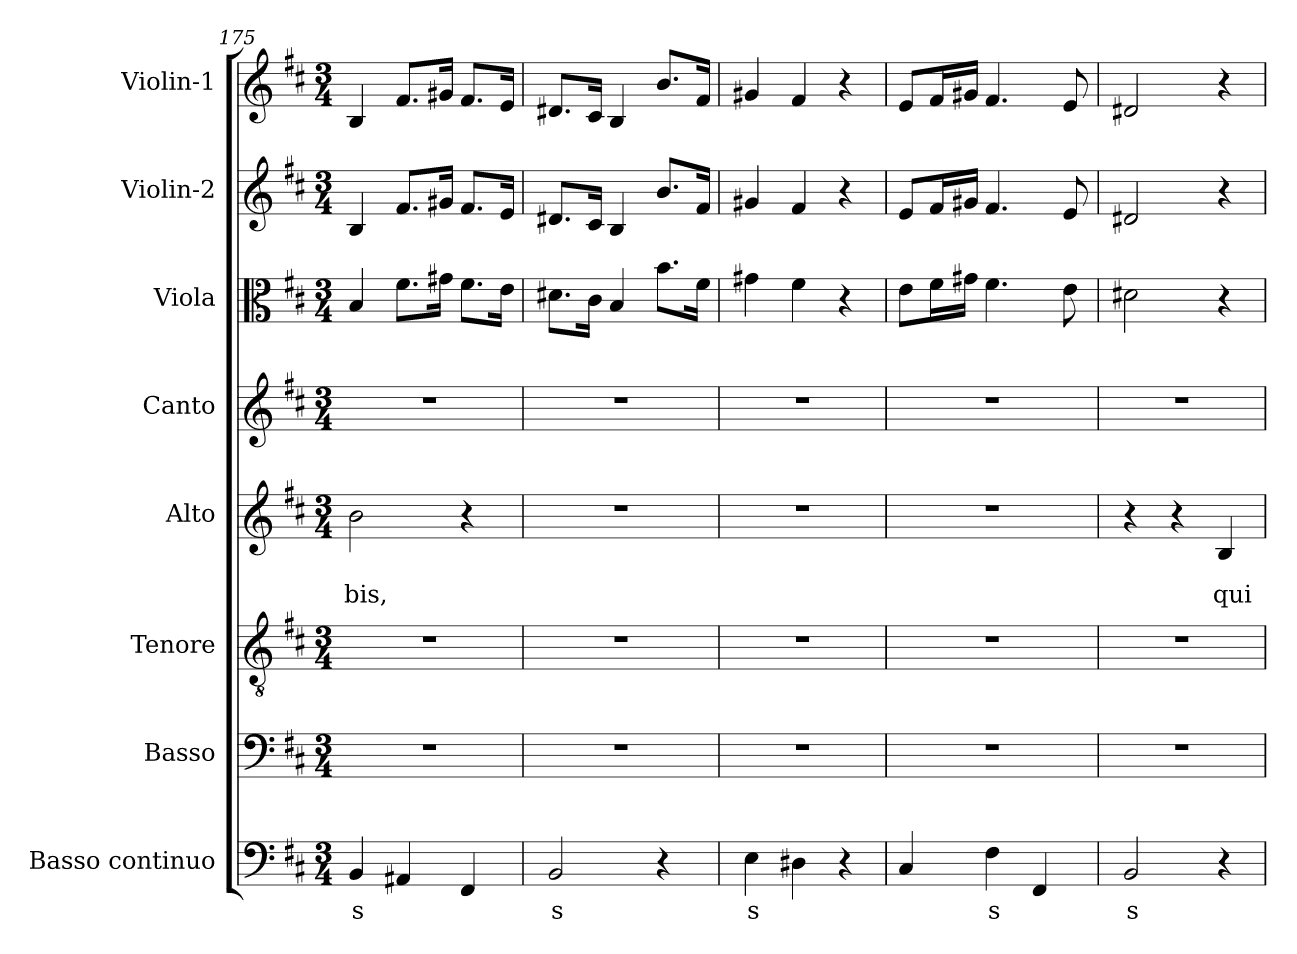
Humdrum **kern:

**kern	**text	**kern	**kern	**kern	**text	**text	**kern	**kern	**kern	**kern
*part8	*part8	*part7	*part6	*part5	*part5	*part5	*part4	*part3	*part2	*part1
*staff8	*staff8	*staff7	*staff6	*staff5	*staff5	*staff5	*staff4	*staff3	*staff2	*staff1
*I"Basso continuo	*	*I"Basso	*I"Tenore	*I"Alto	*	*	*I"Canto	*I"Viola	*I"Violin-2	*I"Violin-1
*I'BC	*	*I'B	*I'T	*I'A	*	*	*I'C	*I'Va	*I'V2	*I'V1
*clefF4	*	*clefF4	*clefGv2	*clefG2	*	*	*clefG2	*clefC3	*clefG2	*clefG2
*k[f#c#]	*	*k[f#c#]	*k[f#c#]	*k[f#c#]	*	*	*k[f#c#]	*k[f#c#]	*k[f#c#]	*k[f#c#]
*D:	*	*D:	*D:	*D:	*	*	*D:	*D:	*D:	*D:
*M3/4	*	*M3/4	*M3/4	*M3/4	*	*	*M3/4	*M3/4	*M3/4	*M3/4
=175	=175	=175	=175	=175	=175	=175	=175	=175	=175	=175
!	!LO:LY:b	!	!	!	!	!LO:LY:b	!	!	!	!
4BB/	s	2.r	2.r	2b\	.	-bis,	2.r	4B/	4B/	4B/
4AA#X/	.	.	.	.	.	.	.	8.f#\L	8.f#/L	8.f#/L
.	.	.	.	.	.	.	.	16g#X\Jk	16g#X/Jk	16g#X/Jk
4FF#/	.	.	.	4r	.	.	.	8.f#\L	8.f#/L	8.f#/L
.	.	.	.	.	.	.	.	16e\Jk	16e/Jk	16e/Jk
=176	=176	=176	=176	=176	=176	=176	=176	=176	=176	=176
!	!LO:LY:b	!	!	!	!	!	!	!	!	!
2BB/	s	2.r	2.r	2.r	.	.	2.r	8.d#X\L	8.d#X/L	8.d#X/L
.	.	.	.	.	.	.	.	16c#\Jk	16c#/Jk	16c#/Jk
.	.	.	.	.	.	.	.	4B/	4B/	4B/
4r	.	.	.	.	.	.	.	8.b\L	8.b/L	8.b/L
.	.	.	.	.	.	.	.	16f#\Jk	16f#/Jk	16f#/Jk
=177	=177	=177	=177	=177	=177	=177	=177	=177	=177	=177
!	!LO:LY:b	!	!	!	!	!	!	!	!	!
4E\	s	2.r	2.r	2.r	.	.	2.r	4g#X\	4g#X/	4g#X/
4D#X\	.	.	.	.	.	.	.	4f#\	4f#/	4f#/
4r	.	.	.	.	.	.	.	4r	4r	4r
=178	=178	=178	=178	=178	=178	=178	=178	=178	=178	=178
4C#/	.	2.r	2.r	2.r	.	.	2.r	8e\L	8e/L	8e/L
.	.	.	.	.	.	.	.	16f#\L	16f#/L	16f#/L
.	.	.	.	.	.	.	.	16g#X\JJ	16g#X/JJ	16g#X/JJ
!	!LO:LY:b	!	!	!	!	!	!	!	!	!
4F#\	s	.	.	.	.	.	.	4.f#\	4.f#/	4.f#/
4FF#/	.	.	.	.	.	.	.	.	.	.
.	.	.	.	.	.	.	.	8e\	8e/	8e/
=179	=179	=179	=179	=179	=179	=179	=179	=179	=179	=179
!	!LO:LY:b	!	!	!	!	!	!	!	!	!
2BB/	s	2.r	2.r	4r	.	.	2.r	2d#X\	2d#X/	2d#X/
.	.	.	.	4r	.	.	.	.	.	.
!	!	!	!	!	!	!LO:LY:b	!	!	!	!
4r	.	.	.	4B/	.	qui	.	4r	4r	4r
=	=	=	=	=	=	=	=	=	=	=
*-	*-	*-	*-	*-	*-	*-	*-	*-	*-	*-
